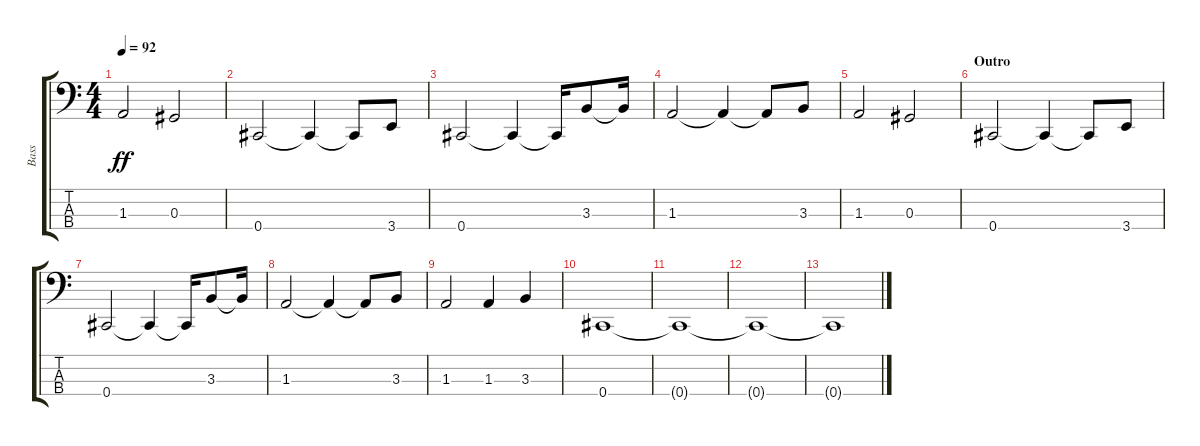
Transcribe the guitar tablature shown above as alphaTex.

\track ("Bass" "Bass") {instrument electricbassfinger}
\staff {score tabs}
\tuning (Gb2 Db2 Ab1 Db1) {hide}
\ts (4 4)
\tempo 92
\clef f4
\ks c
1.3.2{dy ff} 0.3.2 |
0.4.2 0.4{t}.4 0.4{t}.8 3.4.8 |
0.4.2 0.4{t}.4 0.4{t}.16 3.3.8 3.3{t}.16 |
1.3.2 1.3{t}.4 1.3{t}.8 3.3.8 |
1.3.2 0.3.2 |
\section ("" "Outro")
0.4.2 0.4{t}.4 0.4{t}.8 3.4.8 |
0.4.2 0.4{t}.4 0.4{t}.16 3.3.8 3.3{t}.16 |
1.3.2 1.3{t}.4 1.3{t}.8 3.3.8 |
1.3.2 1.3.4 3.3.4 |
0.4.1 |
0.4{t}.1 |
0.4{t}.1 |
0.4{t}.1
